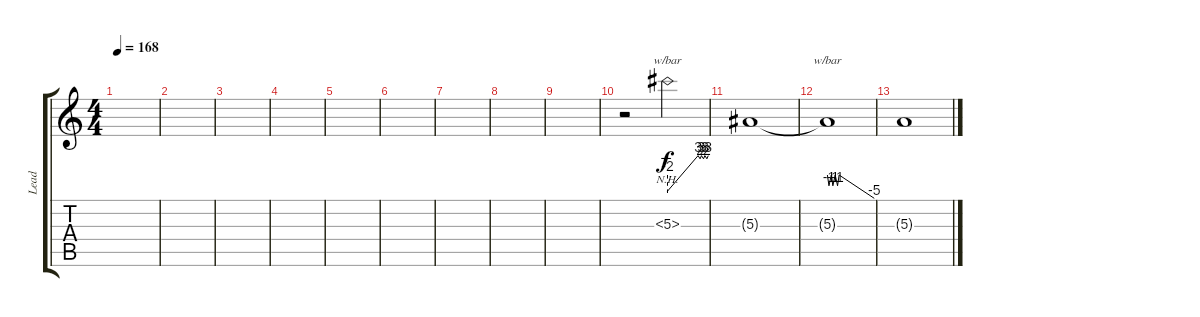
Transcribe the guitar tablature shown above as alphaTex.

\track ("Lead" "Lead") {instrument overdrivenguitar}
\staff {score tabs}
\tuning (D4 A3 F3 C3 G2 D2) {hide}
\ts (4 4)
\tempo 168
\clef g2
\ks c
|
|
|
|
|
|
|
|
|
r.2 5.3{nh}.2{tbe (custom default 0 -8 45 12 48 8 50 12 53 8 55 12 58 8 60 12)} |
5.3{t}.1 |
5.3{t}.1{tbe (custom default 0 0 2 -4 5 0 7 -4 10 0 13 -4 15 0 60 -20)} |
5.3{t}.1
